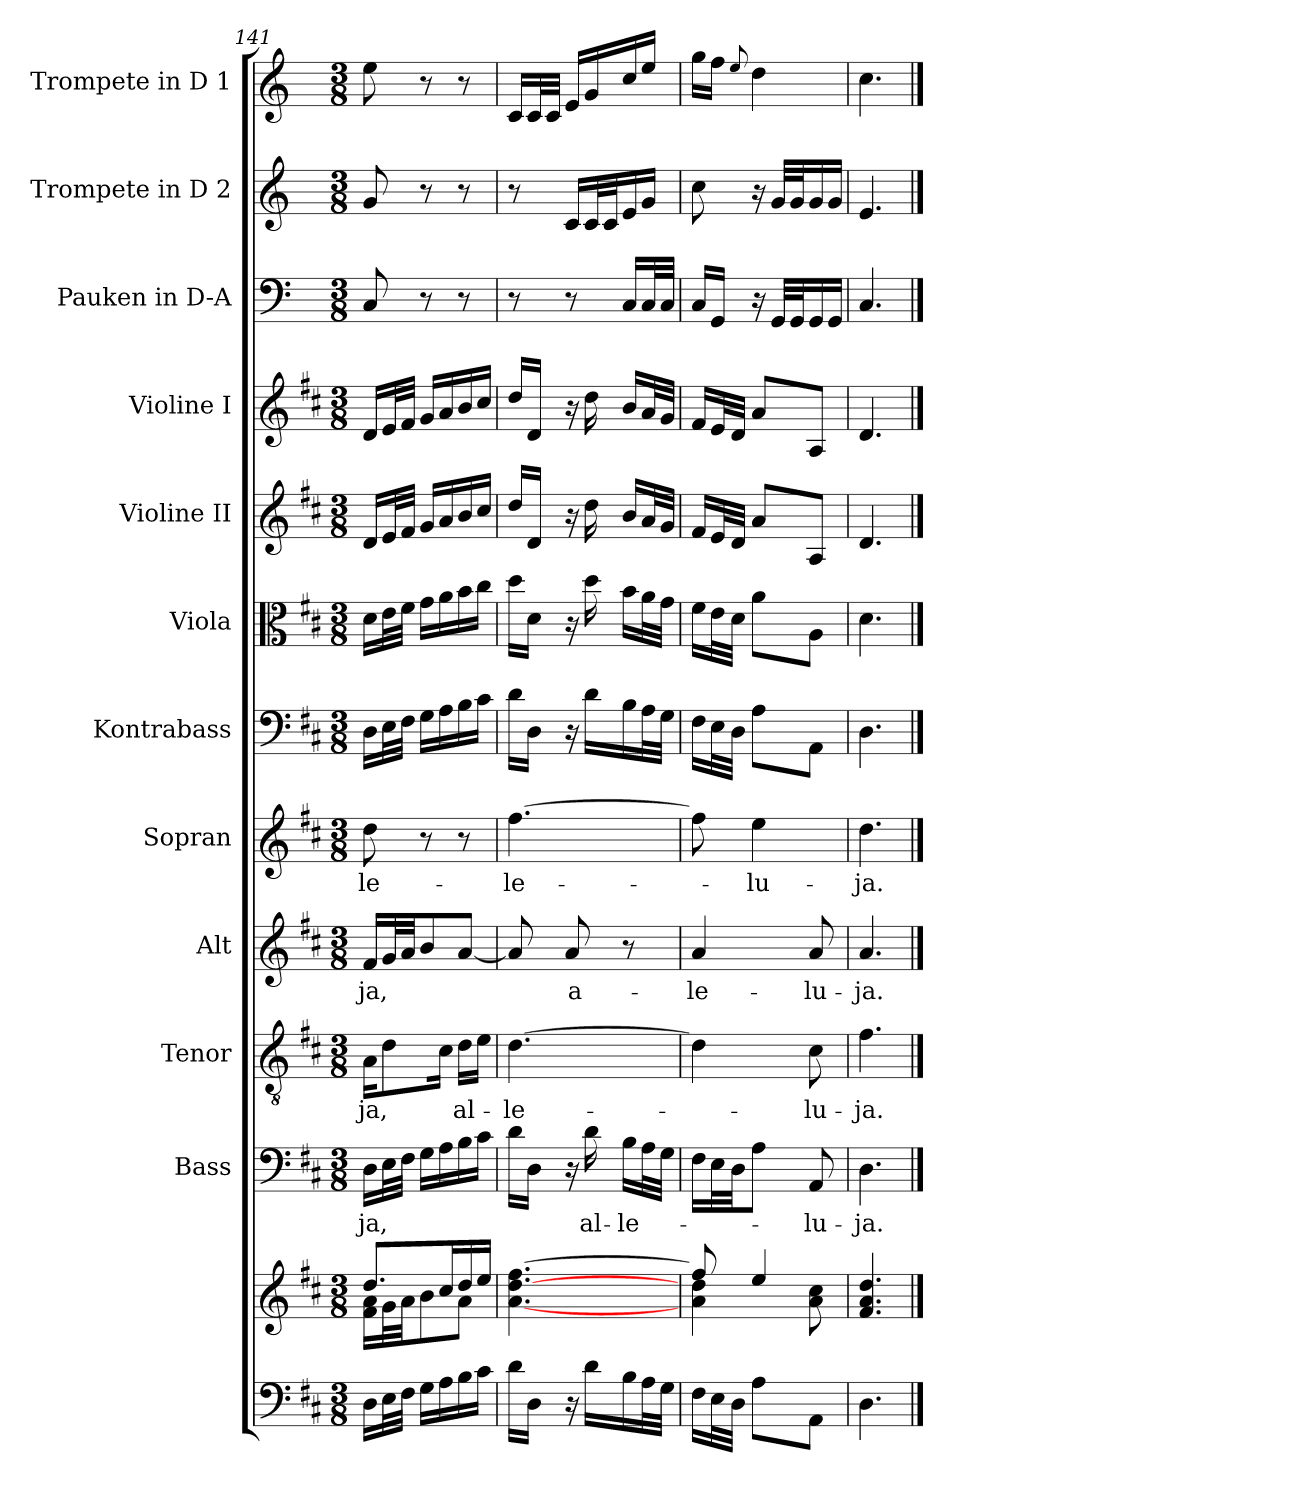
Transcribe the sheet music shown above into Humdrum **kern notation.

**kern	**kern	**kern	**text	**kern	**text	**kern	**text	**kern	**text	**kern	**kern	**kern	**kern	**kern	**kern	**kern
*part12	*part12	*part11	*part11	*part10	*part10	*part9	*part9	*part8	*part8	*part7	*part6	*part5	*part4	*part3	*part2	*part1
*staff13	*staff12	*staff11	*staff11	*staff10	*staff10	*staff9	*staff9	*staff8	*staff8	*staff7	*staff6	*staff5	*staff4	*staff3	*staff2	*staff1
*	*	*I"Bass	*	*I"Tenor	*	*I"Alt	*	*I"Sopran	*	*I"Kontrabass	*I"Viola	*I"Violine II	*I"Violine I	*I"Pauken in D-A	*I"Trompete in D 2	*I"Trompete in D 1
*	*	*I'B.	*	*I'T.	*	*I'A.	*	*I'S.	*	*I'Kb.	*I'Vla.	*I'Vl. II	*I'Vl. I	*I'Pauk.	*I'Trp. D 2	*I'Trp. D 1
*clefF4	*clefG2	*clefF4	*	*clefGv2	*	*clefG2	*	*clefG2	*	*clefF4	*clefC3	*clefG2	*clefG2	*clefF4	*clefG2	*clefG2
*	*	*	*	*	*	*	*	*	*	*ITrd7c12	*	*	*	*ITrd-1c-2	*ITrd-1c-2	*ITrd-1c-2
*k[f#c#]	*k[f#c#]	*k[f#c#]	*	*k[f#c#]	*	*k[f#c#]	*	*k[f#c#]	*	*k[f#c#]	*k[f#c#]	*k[f#c#]	*k[f#c#]	*k[f#c#]	*k[f#c#]	*k[f#c#]
*D:	*D:	*D:	*	*D:	*	*D:	*	*D:	*	*D:	*D:	*D:	*D:	*D:	*D:	*D:
*M3/8	*M3/8	*M3/8	*	*M3/8	*	*M3/8	*	*M3/8	*	*M3/8	*M3/8	*M3/8	*M3/8	*M3/8	*M3/8	*M3/8
=141	=141	=141	=141	=141	=141	=141	=141	=141	=141	=141	=141	=141	=141	=141	=141	=141
*	*^	*	*	*	*	*	*	*	*	*	*	*	*	*	*	*
!	!	!	!	!LO:LY:b	!	!LO:LY:b	!	!LO:LY:b	!	!LO:LY:b	!	!	!	!	!	!	!
16D\LL	8.dd/L	16f#\ 16a\LL	16D\LL	-ja,	16A\KL	-ja,	16f#/LL	-ja,	8dd\	-le-	16DD\LL	16d\LL	16d/LL	16d/LL	8D/	8a/	8ff#\
32E\L	.	32g\L	32E\L	.	8d\	.	32g/L	.	.	.	32EE\L	32e\L	32e/L	32e/L	.	.	.
32F#\JJJ	.	32a\JJ	32F#\JJJ	.	.	.	32a/JJ	.	.	.	32FF#\JJJ	32f#\JJJ	32f#/JJJ	32f#/JJJ	.	.	.
16G\LL	.	8b\	16G\LL	.	.	.	8b/	.	8r	.	16GG\LL	16g\LL	16g/LL	16g/LL	8r	8r	8r
16A\	16cc#/L	.	16A\	.	16c#\Jk	.	.	.	.	.	16AA\	16a\	16a/	16a/	.	.	.
!	!	!	!	!	!	!LO:LY:b	!	!	!	!	!	!	!	!	!	!	!
16B\	16dd/	8a\J	16B\	.	16d\LL	al-	[8a/J	.	8r	.	16BB\	16b\	16b/	16b/	8r	8r	8r
16c#\JJ	16ee/JJ	.	16c#\JJ	.	16e\JJ	.	.	.	.	.	16C#\JJ	16cc#\JJ	16cc#/JJ	16cc#/JJ	.	.	.
*	*v	*v	*	*	*	*	*	*	*	*	*	*	*	*	*	*	*
=142	=142	=142	=142	=142	=142	=142	=142	=142	=142	=142	=142	=142	=142	=142	=142	=142
!	!	!	!	!	!LO:LY:b	!	!	!	!LO:LY:b	!	!	!	!	!	!	!
16d\LL	[4.a\ [4.dd\ [4.ff#\	16d\LL	.	[4.d\	-le-	8a/]	.	[4.ff#\	-le-	16D\LL	16dd\LL	16dd/LL	16dd/LL	8r	8r	16d/LL
16D\JJ	.	16D\JJ	.	.	.	.	.	.	.	16DD\JJ	16d\JJ	16d/JJ	16d/JJ	.	.	32d/L
.	.	.	.	.	.	.	.	.	.	.	.	.	.	.	.	32d/JJJ
!	!	!	!	!	!	!	!LO:LY:b	!	!	!	!	!	!	!	!	!
16r	.	16r	.	.	.	8a/	a-	.	.	16r	16r	16r	16r	8r	16d/LL	16f#/LL
!	!	!	!LO:LY:b	!	!	!	!	!	!	!	!	!	!	!	!	!
16d\LL	.	16d\	al-	.	.	.	.	.	.	16D\LL	16dd\	16dd\	16dd\	.	32d/L	16a/
.	.	.	.	.	.	.	.	.	.	.	.	.	.	.	32d/J	.
!	!	!	!LO:LY:b	!	!	!	!	!	!	!	!	!	!	!	!	!
16B\	.	16B\LL	-le-	.	.	8r	.	.	.	16BB\	16b\LL	16b/LL	16b/LL	16D/LL	16f#/	16dd/
32A\L	.	32A\L	.	.	.	.	.	.	.	32AA\L	32a\L	32a/L	32a/L	32D/L	16a/JJ	16ff#/JJ
32G\JJJ	.	32G\JJJ	.	.	.	.	.	.	.	32GG\JJJ	32g\JJJ	32g/JJJ	32g/JJJ	32D/JJJ	.	.
=143	=143	=143	=143	=143	=143	=143	=143	=143	=143	=143	=143	=143	=143	=143	=143	=143
*	*^	*	*	*	*	*	*	*	*	*	*	*	*	*	*	*
!	!	!	!	!	!	!	!	!LO:LY:b	!	!	!	!	!	!	!	!	!
16F#\LL	8ff#/]	4a\ 4dd\	16F#\LL	.	4d\]	.	4a/	-le-	8ff#\]	.	16FF#\LL	16f#\LL	16f#/LL	16f#/LL	16D/LL	8dd\	16aa\LL
32E\L	.	.	32E\L	.	.	.	.	.	.	.	32EE\L	32e\L	32e/L	32e/L	16AA/JJ	.	16gg\JJ
32D\JJJ	.	.	32D\JJ	.	.	.	.	.	.	.	32DD\JJJ	32d\JJJ	32d/JJJ	32d/JJJ	.	.	.
.	.	.	.	.	.	.	.	.	.	.	.	.	.	.	.	.	8qqff#/
!	!	!	!	!	!	!	!	!	!	!LO:LY:b	!	!	!	!	!	!	!
8A\L	4ee/	.	8A\J	.	.	.	.	.	4ee\	-lu-	8AA\L	8a\L	8a/L	8a/L	16r	16r	4ee\
.	.	.	.	.	.	.	.	.	.	.	.	.	.	.	32AA/LLL	32a/LLL	.
.	.	.	.	.	.	.	.	.	.	.	.	.	.	.	32AA/J	32a/J	.
!	!	!	!	!LO:LY:b	!	!LO:LY:b	!	!LO:LY:b	!	!	!	!	!	!	!	!	!
8AA\J	.	8a\ 8cc#\	8AA/	-lu-	8c#\	-lu-	8a/	-lu-	.	.	8AAA\J	8A\J	8A/J	8A/J	16AA/	16a/	.
.	.	.	.	.	.	.	.	.	.	.	.	.	.	.	16AA/JJ	16a/JJ	.
*	*v	*v	*	*	*	*	*	*	*	*	*	*	*	*	*	*	*
=144	=144	=144	=144	=144	=144	=144	=144	=144	=144	=144	=144	=144	=144	=144	=144	=144
!	!	!	!LO:LY:b	!	!LO:LY:b	!	!LO:LY:b	!	!LO:LY:b	!	!	!	!	!	!	!
4.D\	4.f#/ 4.a/ 4.dd/	4.D\	-ja.	4.f#\	-ja.	4.a/	-ja.	4.dd\	-ja.	4.DD\	4.d\	4.d/	4.d/	4.D/	4.f#/	4.dd\
==	==	==	==	==	==	==	==	==	==	==	==	==	==	==	==	==
*-	*-	*-	*-	*-	*-	*-	*-	*-	*-	*-	*-	*-	*-	*-	*-	*-
